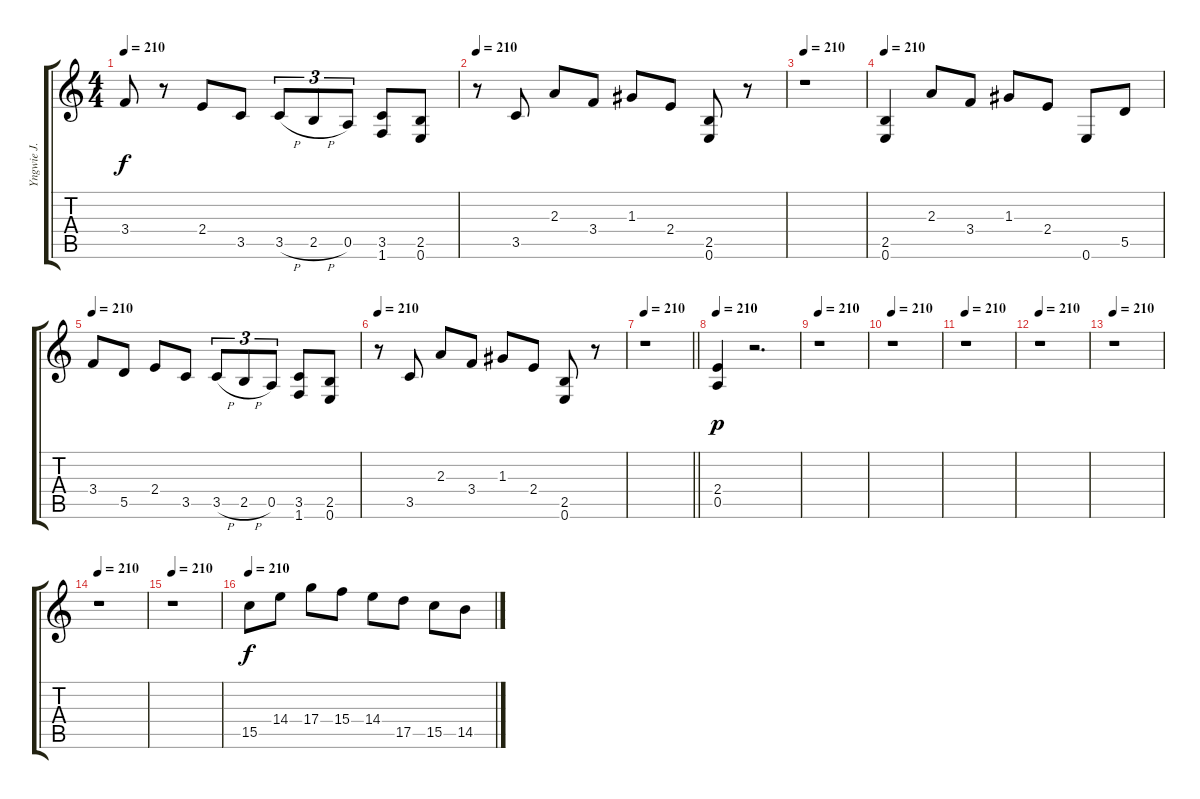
\track ("Yngwie J. Malmsteen (Guitar II)" "Yngwie J. ") {instrument overdrivenguitar}
\staff {score tabs}
\tuning (E4 B3 G3 D3 A2 E2) {hide}
\ts (4 4)
\tempo 210
\clef g2
\ks c
3.4.8{dy f} r.8 2.4.8 3.5.8 3.5{h}.8{tu (3 2)} 2.5{h}.8{tu (3 2)} 0.5.8{tu (3 2)} (3.5 1.6).8 (2.5 0.6).8 |
\tempo 210
r.8 3.5.8 2.3.8 3.4.8 1.3.8 2.4.8 (2.5 0.6).8 r.8 |
\tempo 210
r.1 |
\tempo 210
(2.5 0.6).4 2.3.8 3.4.8 1.3.8 2.4.8 0.6.8 5.5.8 |
\tempo 210
3.4.8 5.5.8 2.4.8 3.5.8 3.5{h}.8{tu (3 2)} 2.5{h}.8{tu (3 2)} 0.5.8{tu (3 2)} (3.5 1.6).8 (2.5 0.6).8 |
\tempo 210
r.8 3.5.8 2.3.8 3.4.8 1.3.8 2.4.8 (2.5 0.6).8 r.8 |
\tempo 210
\barLineRight lightlight
r.1 |
\tempo 210
(2.4 0.5).4{dy p} r.2{d} |
\tempo 210
r.1 |
\tempo 210
r.1 |
\tempo 210
r.1 |
\tempo 210
r.1 |
\tempo 210
r.1 |
\tempo 210
r.1 |
\tempo 210
r.1 |
\tempo 210
15.5.8{dy f} 14.4.8 17.4.8 15.4.8 14.4.8 17.5.8 15.5.8 14.5.8
